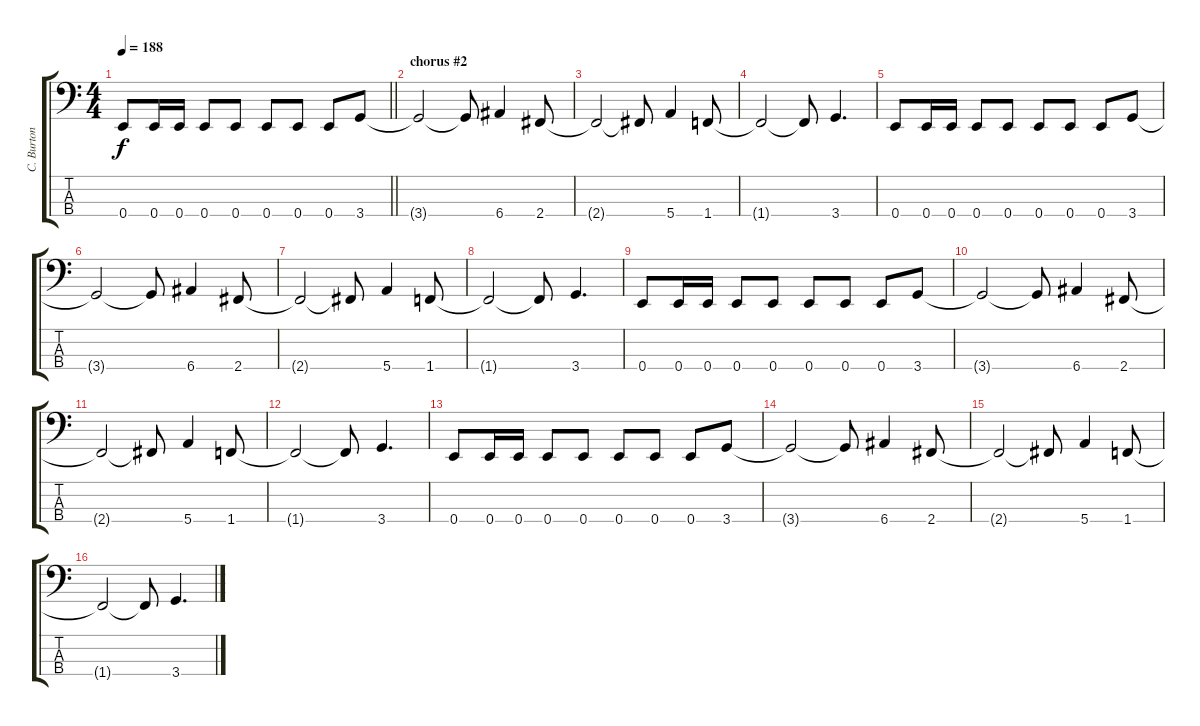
\track ("C. Burton - Bass" "C. Burton ") {instrument electricbassfinger}
\staff {score tabs}
\tuning (G2 D2 A1 E1) {hide}
\ts (4 4)
\tempo 188
\clef f4
\barLineRight lightlight
\ks c
0.4.8{dy f} 0.4.16 0.4.16 0.4.8 0.4.8 0.4.8 0.4.8 0.4.8 3.4.8 |
\section ("" "chorus #2")
3.4{t}.2 3.4{t}.8 6.4.4 2.4.8 |
2.4{t}.2 2.4{t}.8 5.4.4 1.4.8 |
1.4{t}.2 1.4{t}.8 3.4.4{d} |
0.4.8 0.4.16 0.4.16 0.4.8 0.4.8 0.4.8 0.4.8 0.4.8 3.4.8 |
3.4{t}.2 3.4{t}.8 6.4.4 2.4.8 |
2.4{t}.2 2.4{t}.8 5.4.4 1.4.8 |
1.4{t}.2 1.4{t}.8 3.4.4{d} |
0.4.8 0.4.16 0.4.16 0.4.8 0.4.8 0.4.8 0.4.8 0.4.8 3.4.8 |
3.4{t}.2 3.4{t}.8 6.4.4 2.4.8 |
2.4{t}.2 2.4{t}.8 5.4.4 1.4.8 |
1.4{t}.2 1.4{t}.8 3.4.4{d} |
0.4.8 0.4.16 0.4.16 0.4.8 0.4.8 0.4.8 0.4.8 0.4.8 3.4.8 |
3.4{t}.2 3.4{t}.8 6.4.4 2.4.8 |
2.4{t}.2 2.4{t}.8 5.4.4 1.4.8 |
1.4{t}.2 1.4{t}.8 3.4.4{d}
